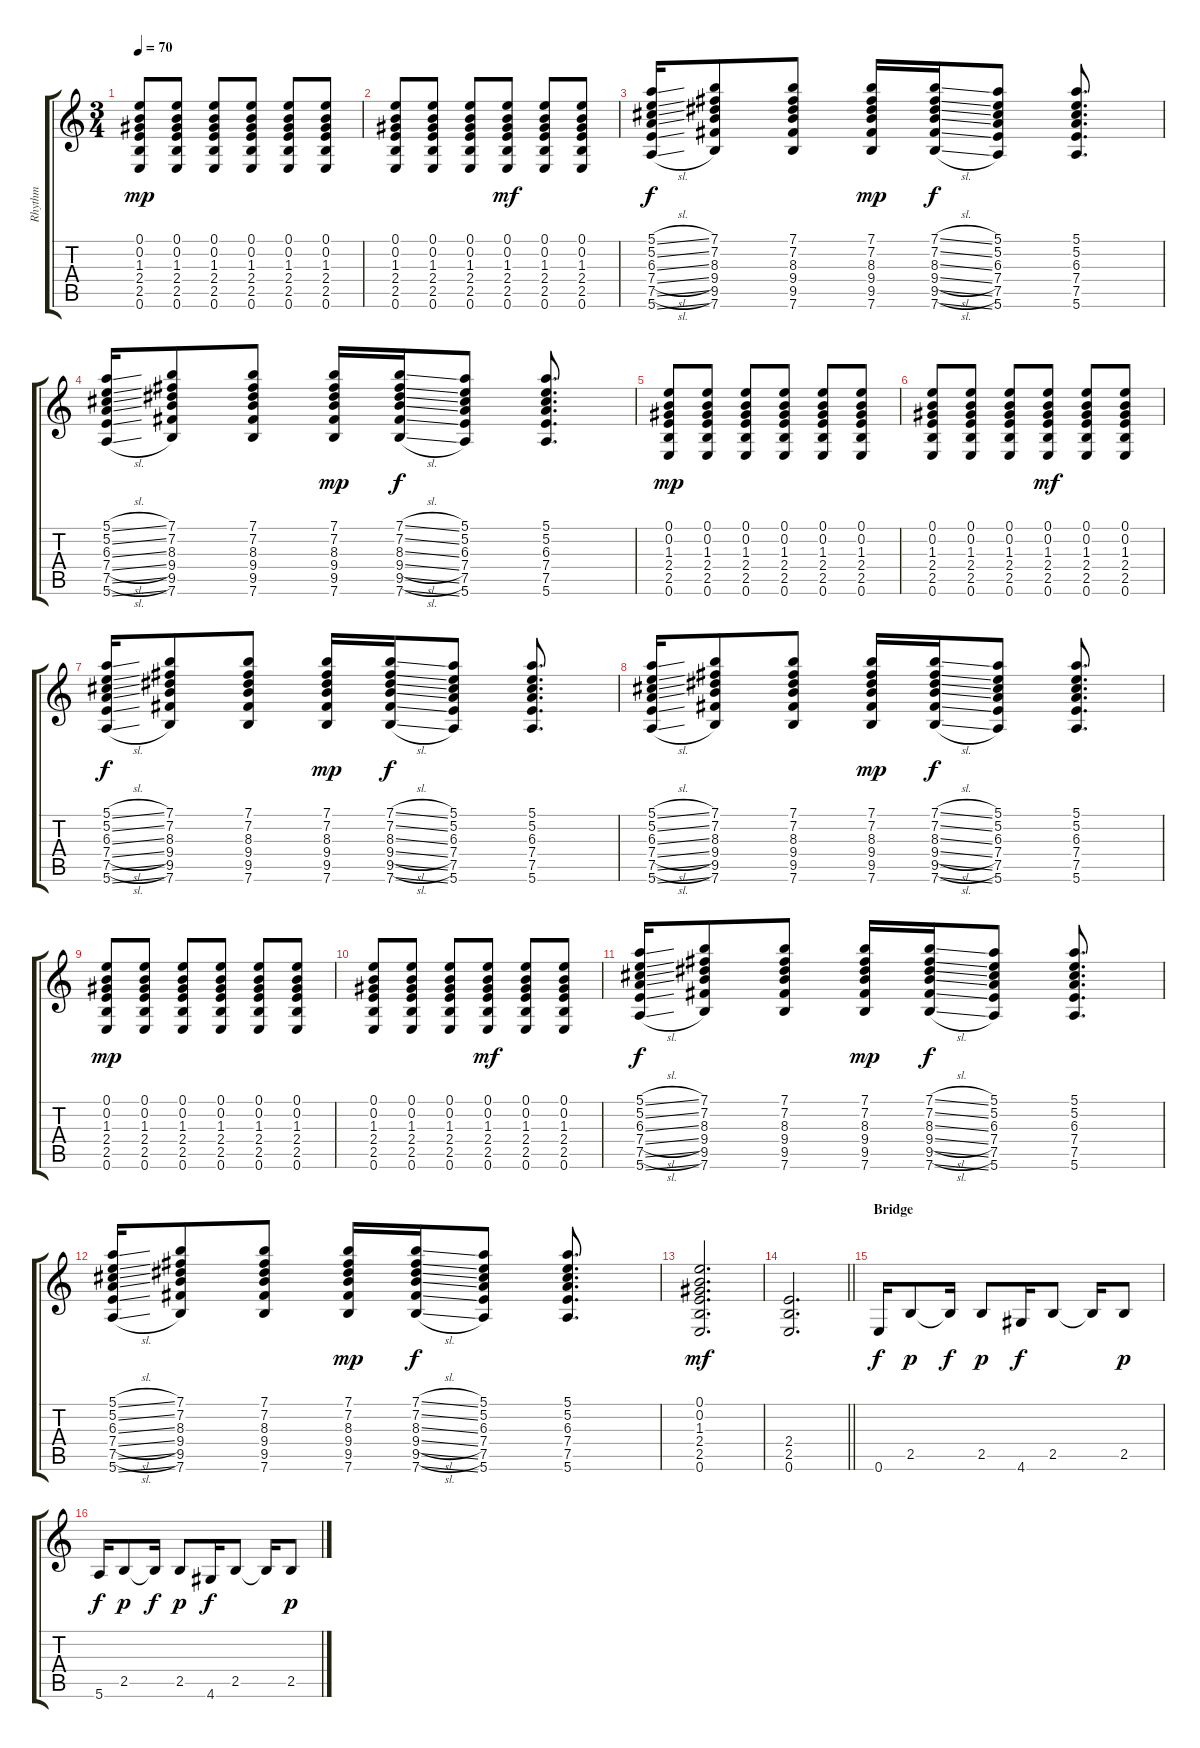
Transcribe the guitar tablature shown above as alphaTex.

\track ("Rhythm" "Rhythm") {instrument electricguitarclean}
\staff {score tabs}
\tuning (E4 B3 G3 D3 A2 E2) {hide}
\ts (3 4)
\tempo 70
\clef g2
\ks c
(0.1 0.2 1.3 2.4 2.5 0.6).8{dy mp} (0.1 0.2 1.3 2.4 2.5 0.6).8 (0.1 0.2 1.3 2.4 2.5 0.6).8 (0.1 0.2 1.3 2.4 2.5 0.6).8 (0.1 0.2 1.3 2.4 2.5 0.6).8 (0.1 0.2 1.3 2.4 2.5 0.6).8 |
(0.1 0.2 1.3 2.4 2.5 0.6).8 (0.1 0.2 1.3 2.4 2.5 0.6).8 (0.1 0.2 1.3 2.4 2.5 0.6).8 (0.1 0.2 1.3 2.4 2.5 0.6).8{dy mf} (0.1 0.2 1.3 2.4 2.5 0.6).8 (0.1 0.2 1.3 2.4 2.5 0.6).8 |
(5.1{sl} 5.2{sl} 6.3{sl} 7.4{sl} 7.5{sl} 5.6{sl}).16{dy f} (7.1 7.2 8.3 9.4 9.5 7.6).8 (7.1 7.2 8.3 9.4 9.5 7.6).8 (7.1 7.2 8.3 9.4 9.5 7.6).16{dy mp} (7.1{sl} 7.2{sl} 8.3{sl} 9.4{sl} 9.5{sl} 7.6{sl}).16{dy f} (5.1 5.2 6.3 7.4 7.5 5.6).8 (5.1 5.2 6.3 7.4 7.5 5.6).8{d} |
(5.1{sl} 5.2{sl} 6.3{sl} 7.4{sl} 7.5{sl} 5.6{sl}).16 (7.1 7.2 8.3 9.4 9.5 7.6).8 (7.1 7.2 8.3 9.4 9.5 7.6).8 (7.1 7.2 8.3 9.4 9.5 7.6).16{dy mp} (7.1{sl} 7.2{sl} 8.3{sl} 9.4{sl} 9.5{sl} 7.6{sl}).16{dy f} (5.1 5.2 6.3 7.4 7.5 5.6).8 (5.1 5.2 6.3 7.4 7.5 5.6).8{d} |
(0.1 0.2 1.3 2.4 2.5 0.6).8{dy mp} (0.1 0.2 1.3 2.4 2.5 0.6).8 (0.1 0.2 1.3 2.4 2.5 0.6).8 (0.1 0.2 1.3 2.4 2.5 0.6).8 (0.1 0.2 1.3 2.4 2.5 0.6).8 (0.1 0.2 1.3 2.4 2.5 0.6).8 |
(0.1 0.2 1.3 2.4 2.5 0.6).8 (0.1 0.2 1.3 2.4 2.5 0.6).8 (0.1 0.2 1.3 2.4 2.5 0.6).8 (0.1 0.2 1.3 2.4 2.5 0.6).8{dy mf} (0.1 0.2 1.3 2.4 2.5 0.6).8 (0.1 0.2 1.3 2.4 2.5 0.6).8 |
(5.1{sl} 5.2{sl} 6.3{sl} 7.4{sl} 7.5{sl} 5.6{sl}).16{dy f} (7.1 7.2 8.3 9.4 9.5 7.6).8 (7.1 7.2 8.3 9.4 9.5 7.6).8 (7.1 7.2 8.3 9.4 9.5 7.6).16{dy mp} (7.1{sl} 7.2{sl} 8.3{sl} 9.4{sl} 9.5{sl} 7.6{sl}).16{dy f} (5.1 5.2 6.3 7.4 7.5 5.6).8 (5.1 5.2 6.3 7.4 7.5 5.6).8{d} |
(5.1{sl} 5.2{sl} 6.3{sl} 7.4{sl} 7.5{sl} 5.6{sl}).16 (7.1 7.2 8.3 9.4 9.5 7.6).8 (7.1 7.2 8.3 9.4 9.5 7.6).8 (7.1 7.2 8.3 9.4 9.5 7.6).16{dy mp} (7.1{sl} 7.2{sl} 8.3{sl} 9.4{sl} 9.5{sl} 7.6{sl}).16{dy f} (5.1 5.2 6.3 7.4 7.5 5.6).8 (5.1 5.2 6.3 7.4 7.5 5.6).8{d} |
(0.1 0.2 1.3 2.4 2.5 0.6).8{dy mp} (0.1 0.2 1.3 2.4 2.5 0.6).8 (0.1 0.2 1.3 2.4 2.5 0.6).8 (0.1 0.2 1.3 2.4 2.5 0.6).8 (0.1 0.2 1.3 2.4 2.5 0.6).8 (0.1 0.2 1.3 2.4 2.5 0.6).8 |
(0.1 0.2 1.3 2.4 2.5 0.6).8 (0.1 0.2 1.3 2.4 2.5 0.6).8 (0.1 0.2 1.3 2.4 2.5 0.6).8 (0.1 0.2 1.3 2.4 2.5 0.6).8{dy mf} (0.1 0.2 1.3 2.4 2.5 0.6).8 (0.1 0.2 1.3 2.4 2.5 0.6).8 |
(5.1{sl} 5.2{sl} 6.3{sl} 7.4{sl} 7.5{sl} 5.6{sl}).16{dy f} (7.1 7.2 8.3 9.4 9.5 7.6).8 (7.1 7.2 8.3 9.4 9.5 7.6).8 (7.1 7.2 8.3 9.4 9.5 7.6).16{dy mp} (7.1{sl} 7.2{sl} 8.3{sl} 9.4{sl} 9.5{sl} 7.6{sl}).16{dy f} (5.1 5.2 6.3 7.4 7.5 5.6).8 (5.1 5.2 6.3 7.4 7.5 5.6).8{d} |
(5.1{sl} 5.2{sl} 6.3{sl} 7.4{sl} 7.5{sl} 5.6{sl}).16 (7.1 7.2 8.3 9.4 9.5 7.6).8 (7.1 7.2 8.3 9.4 9.5 7.6).8 (7.1 7.2 8.3 9.4 9.5 7.6).16{dy mp} (7.1{sl} 7.2{sl} 8.3{sl} 9.4{sl} 9.5{sl} 7.6{sl}).16{dy f} (5.1 5.2 6.3 7.4 7.5 5.6).8 (5.1 5.2 6.3 7.4 7.5 5.6).8{d} |
(0.1 0.2 1.3 2.4 2.5 0.6).2{d dy mf} |
\barLineRight lightlight
(2.4 2.5 0.6).2{d} |
\section ("" "Bridge")
0.6.16{dy f} 2.5.8{dy p} 2.5{t}.16{dy f} 2.5.8{dy p} 4.6.16{dy f} 2.5.8 2.5{t}.16 2.5.8{dy p} |
5.6.16{dy f} 2.5.8{dy p} 2.5{t}.16{dy f} 2.5.8{dy p} 4.6.16{dy f} 2.5.8 2.5{t}.16 2.5.8{dy p}
